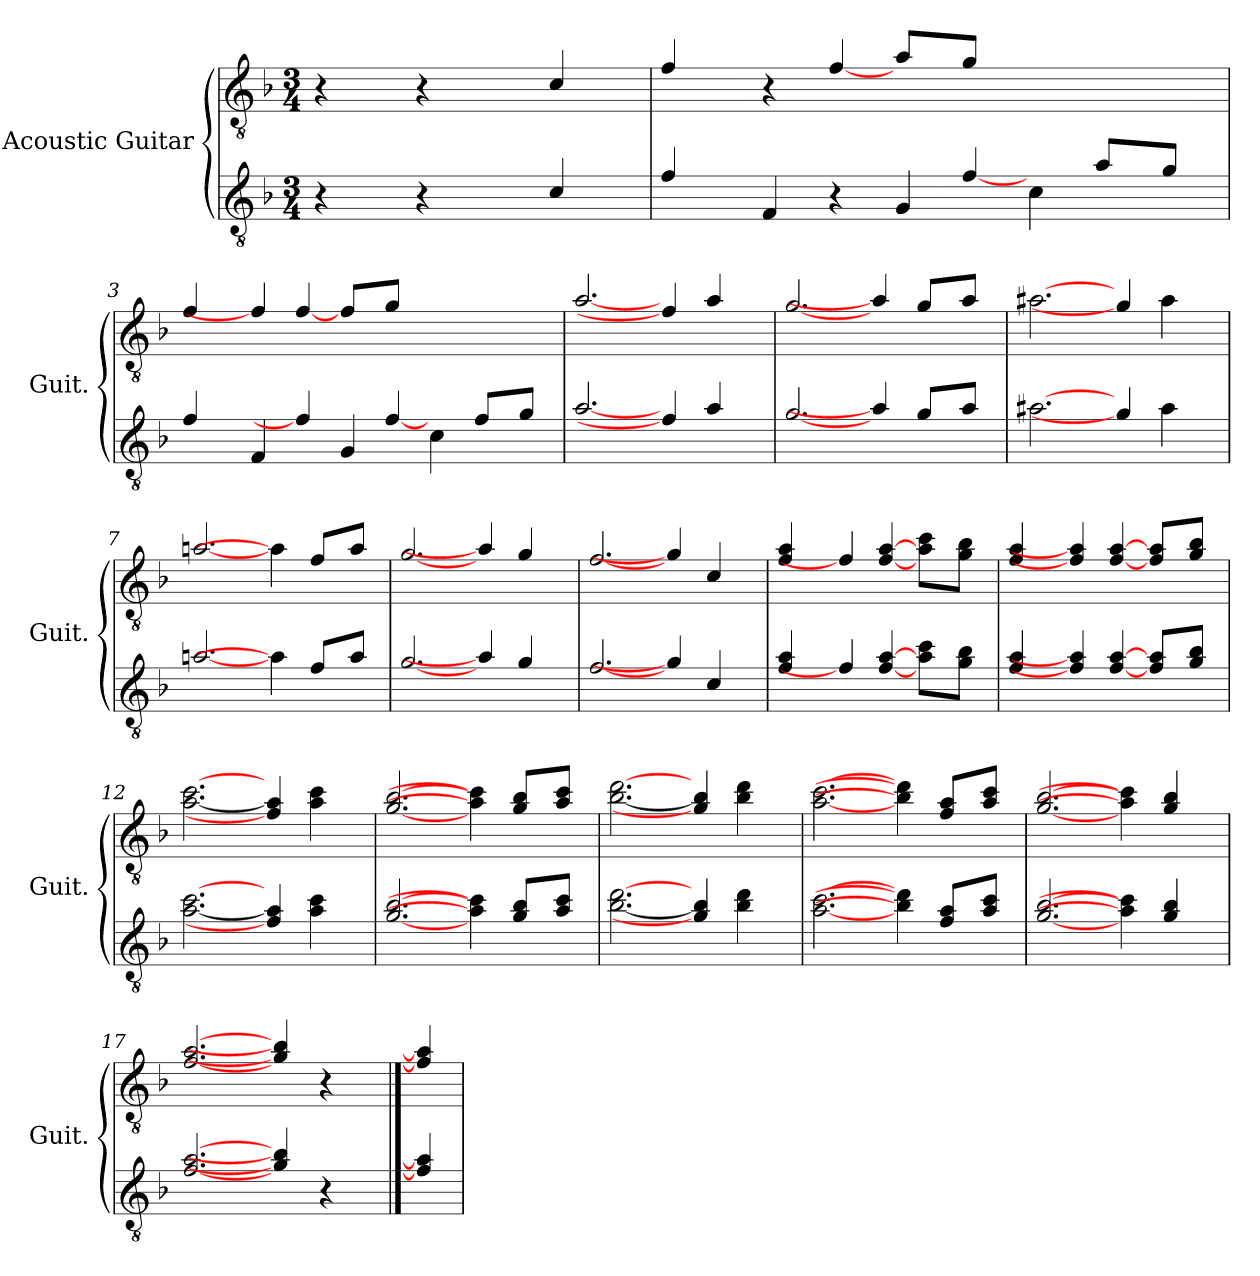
**kern	**kern
*part1	*part1
*staff2	*staff1
*I"Acoustic Guitar	*
*I'Guit.	*
*clefGv2	*clefGv2
*k[b-]	*k[b-]
*M3/4	*M3/4
=1	=1
!LO:N:vis=4	!LO:N:vis=4
2r	2r
4r	4r
4ryy	4ryy
*	*MM100
!LO:N:vis=4	!LO:N:vis=4
2c/	2c/
=2	=2
!LO:N:vis=4	!LO:N:vis=4
2f/	2f/
4F/	4r
4r	[4f/
!	!LO:N:vis=8
4G/	4a/L
!	!LO:N:vis=8
[4f/	4g/J
4c\	2.ryy
!LO:N:vis=8	!
4a/L	.
!LO:N:vis=8	!
4g/J	.
=3	=3
!LO:N:vis=4	!LO:N:vis=4
2f/	2f/
4F/	4f/]
4f/]	[4f/
!	!LO:N:vis=8
4G/	4f/L
!	!LO:N:vis=8
[4f/	4g/J
4c\	2.ryy
!LO:N:vis=8	!
4f/L	.
!LO:N:vis=8	!
4g/J	.
=4	=4
[2.a/	[2.a/
4f/]	4f/]
!LO:N:vis=4	!LO:N:vis=4
2a/	2a/
=5	=5
[2.g/	[2.g/
4a/]	4a/]
!LO:N:vis=8	!LO:N:vis=8
4g/L	4g/L
!LO:N:vis=8	!LO:N:vis=8
4a/J	4a/J
=6	=6
[2.a#X\	[2.a#X\
4g/]	4g/]
!LO:N:vis=4	!LO:N:vis=4
2a#\	2a#\
=7	=7
[2.an/	[2.an/
4a#\]	4a#\]
!LO:N:vis=8	!LO:N:vis=8
4f/L	4f/L
!LO:N:vis=8	!LO:N:vis=8
4a/J	4a/J
=8	=8
[2.g/	[2.g/
4a/]	4a/]
!LO:N:vis=4	!LO:N:vis=4
2g/	2g/
=9	=9
[2.f/	[2.f/
4g/]	4g/]
!LO:N:vis=4	!LO:N:vis=4
2c/	2c/
=10	=10
!LO:N:vis=4	!LO:N:vis=4
2f/ 2a/	2f/ 2a/
4f/]	4f/]
[4f/ [4a/	[4f/ [4a/
!LO:N:vis=8	!LO:N:vis=8
4a\ 4cc\L	4a\ 4cc\L
!LO:N:vis=8	!LO:N:vis=8
4g\ 4b-\J	4g\ 4b-\J
=11	=11
!LO:N:vis=4	!LO:N:vis=4
2f/ 2a/	2f/ 2a/
4f/] 4a/]	4f/] 4a/]
[4f/ [4a/	[4f/ [4a/
!LO:N:vis=8	!LO:N:vis=8
4f/ 4a/L	4f/ 4a/L
!LO:N:vis=8	!LO:N:vis=8
4g/ 4b-/J	4g/ 4b-/J
=12	=12
[2.a\ [2.cc\	[2.a\ [2.cc\
4f/] 4a/]	4f/] 4a/]
!LO:N:vis=4	!LO:N:vis=4
2a\ 2cc\	2a\ 2cc\
=13	=13
[2.g/ [2.b-/	[2.g/ [2.b-/
4a\] 4cc\]	4a\] 4cc\]
!LO:N:vis=8	!LO:N:vis=8
4g/ 4b-/L	4g/ 4b-/L
!LO:N:vis=8	!LO:N:vis=8
4a/ 4cc/J	4a/ 4cc/J
=14	=14
[2.b-\ [2.dd\	[2.b-\ [2.dd\
4g/] 4b-/]	4g/] 4b-/]
!LO:N:vis=4	!LO:N:vis=4
2b-\ 2dd\	2b-\ 2dd\
=15	=15
[2.a\ [2.cc\	[2.a\ [2.cc\
4b-\] 4dd\]	4b-\] 4dd\]
!LO:N:vis=8	!LO:N:vis=8
4f/ 4a/L	4f/ 4a/L
!LO:N:vis=8	!LO:N:vis=8
4a/ 4cc/J	4a/ 4cc/J
=16	=16
[2.g/ [2.b-/	[2.g/ [2.b-/
4a\] 4cc\]	4a\] 4cc\]
!LO:N:vis=4	!LO:N:vis=4
2g/ 2b-/	2g/ 2b-/
=17	=17
[2.f/ [2.a/	[2.f/ [2.a/
4g/] 4b-/]	4g/] 4b-/]
!LO:N:vis=4	!LO:N:vis=4
2r	2r
==18	==18
4f/] 4a/]	4f/] 4a/]
=	=
*-	*-
